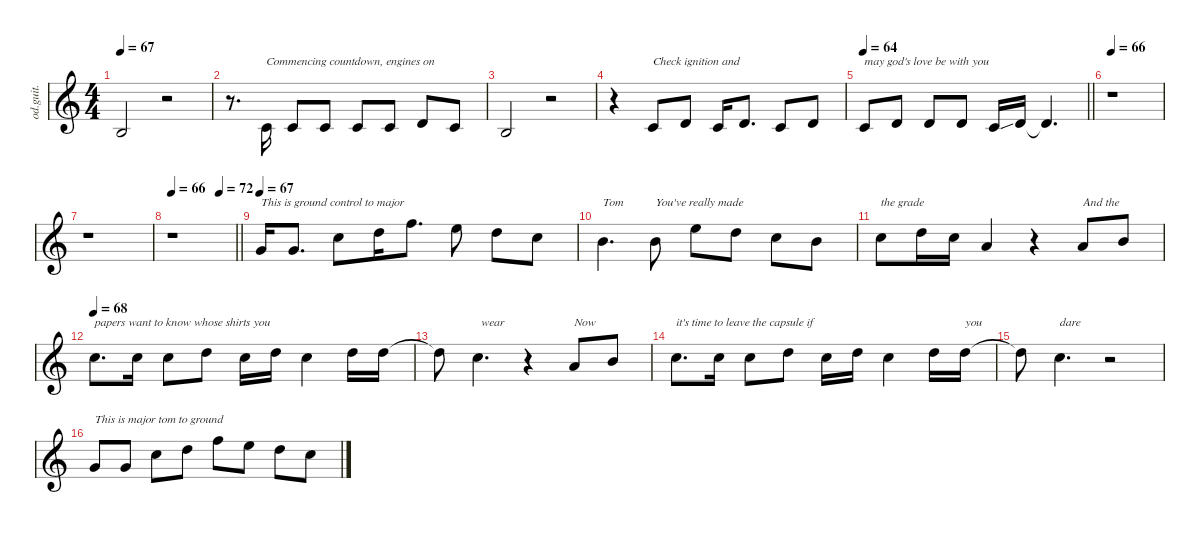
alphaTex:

\defaultSystemsLayout 4
\hideDynamics
\bracketExtendMode groupsimilarinstruments
\otherSystemsTrackNameOrientation horizontal
\track ("Voice" "od.guit.") {defaultSystemsLayout 4 mute instrument overdrivenguitar}
\staff {score}
\tuning (E4 B3 G3 D3 A2 E2)
\ts (4 4)
\tempo 67
\clef g2
\ks c
7.6{t}.2{dy f beam Up} r.2{beam Up} |
r.8{d beam Down} 8.6.16{txt "Commencing countdown, engines on" dy fff beam Up} 8.6.8{beam Up} 8.6.8{beam Up} 8.6.8{beam Up} 8.6.8{beam Up} 5.5.8{beam Up} 8.6.8{beam Up} |
7.6.2{beam Up} r.2{beam Up} |
r.4{beam Down} 8.6.8{txt "Check ignition and " beam Up} 5.5.8{beam Up} 8.6.16{beam Up} 5.5.8{d beam Up} 8.6.8{beam Up} 5.5.8{beam Up} |
\tempo 64
\barLineRight lightlight
8.6.8{txt "may god's love be with you" beam Up} 5.5.8{beam Up} 5.5.8{beam Up} 5.5.8{beam Up} 3.5{ss}.16{beam Up} 5.5.16{dy f beam Up} 5.5{t}.4{d beam Up} |
\tempo 66
r.1{beam Down} |
r.1{beam Down} |
\tempo 66
\tempo (72 0.75)
\barLineRight lightlight
r.1{beam Down} |
\tempo 67
5.4.16{txt "This is ground control to major " dy fff beam Up} 5.4.8{d beam Up} 5.3.8{beam Down} 7.3.16{beam Down} 6.2.8{d beam Down} 5.2.8{beam Down} 7.3.8{beam Down} 5.3.8{beam Down} |
4.3.4{d txt "Tom" beam Down} 4.3.8{txt "You've really made " beam Down} 5.2.8{beam Down} 7.3.8{beam Down} 5.3.8{beam Down} 4.3.8{beam Down} |
5.3.8{txt "the grade" beam Down} 7.3.16{beam Down} 5.3.16{beam Down} 7.4.4{beam Up} r.4{beam Up} 7.4.8{txt "And the " beam Up} 4.3.8{beam Up} |
\tempo 68
5.3.8{d txt "papers want to know whose shirts you" beam Down} 5.3.16{beam Down} 5.3.8{beam Down} 7.3.8{beam Down} 5.3.16{beam Down} 7.3.16{beam Down} 5.3.4{beam Down} 7.3.16{beam Down} 7.3.16{beam Down} |
7.3{t}.8{dy f beam Down} 5.3.4{d txt " wear" dy fff beam Down} r.4{beam Down} 7.4.8{txt "Now " beam Up} 4.3.8{beam Up} |
5.3.8{d txt "it's time to leave the capsule if " beam Down} 5.3.16{beam Down} 5.3.8{beam Down} 7.3.8{beam Down} 5.3.16{beam Down} 7.3.16{beam Down} 5.3.4{beam Down} 7.3.16{beam Down} 7.3.16{txt "you " beam Down} |
7.3{t}.8{dy f beam Down} 5.3.4{d txt "dare" dy fff beam Down} r.2{beam Down} |
5.4.8{txt "This is major tom to ground " beam Up} 5.4.8{beam Up} 5.3.8{beam Down} 7.3.8{beam Down} 6.2.8{beam Down} 5.2.8{beam Down} 7.3.8{beam Down} 5.3.8{beam Down}
